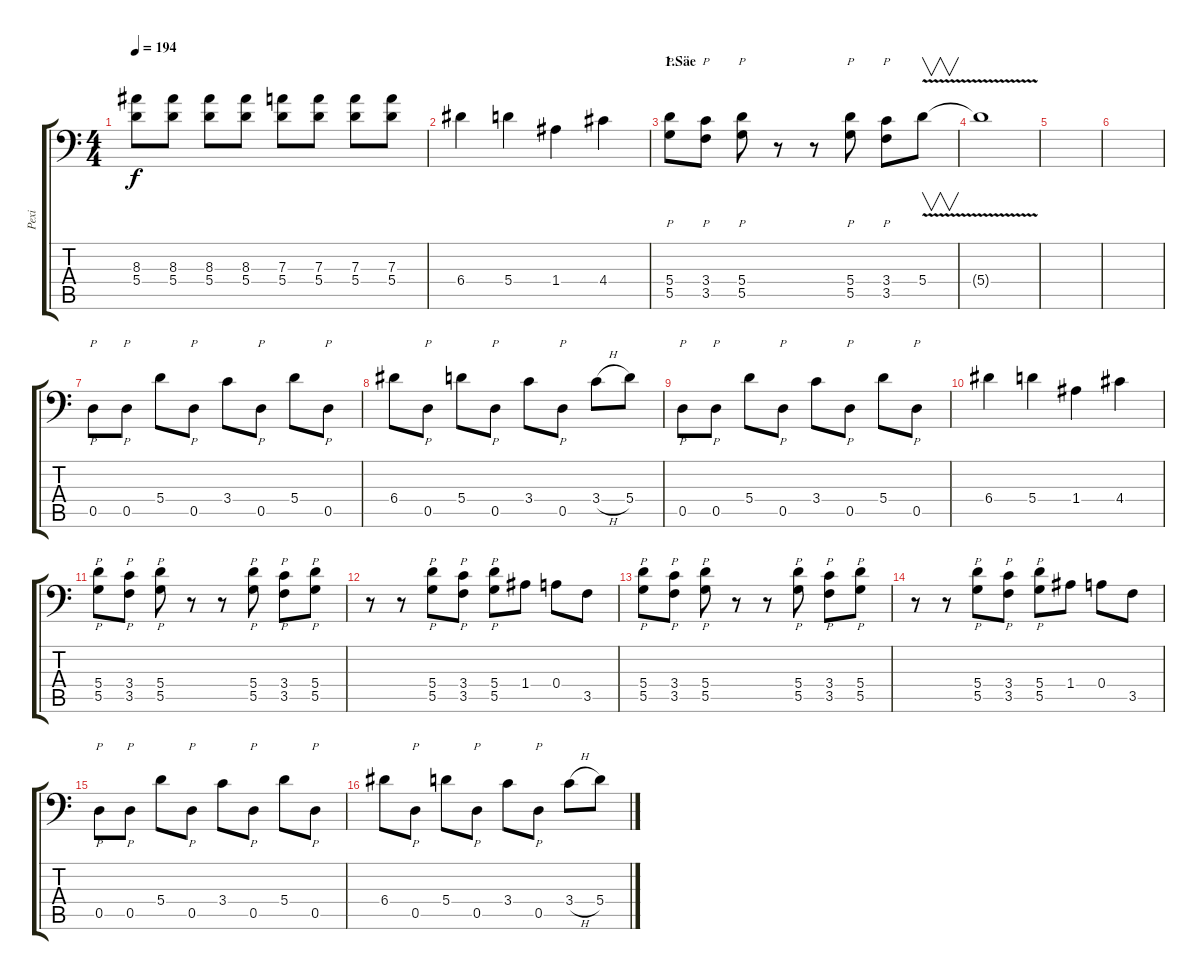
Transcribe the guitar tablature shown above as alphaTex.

\track ("Pexi" "Pexi") {instrument distortionguitar}
\staff {score tabs}
\tuning (B3 G3 D3 A2 D2 A1) {hide}
\ts (4 4)
\tempo 194
\clef f4
\ks c
(8.3 5.4).8{dy f} (8.3 5.4).8 (8.3 5.4).8 (8.3 5.4).8 (7.3 5.4).8 (7.3 5.4).8 (7.3 5.4).8 (7.3 5.4).8 |
6.4.4 5.4.4 1.4.4 4.4.4 |
\section ("" "1.Säe")
(5.4 5.5).8{p} (3.4 3.5).8{p} (5.4 5.5).8{p} r.8 r.8 (5.4 5.5).8{p} (3.4 3.5).8{p} 5.4{v}.8{v instrument guitarharmonics} |
5.4{t}.1 |
|
|
0.5.8{p instrument distortionguitar} 0.5.8{p} 5.4.8 0.5.8{p} 3.4.8 0.5.8{p} 5.4.8 0.5.8{p} |
6.4.8 0.5.8{p} 5.4.8 0.5.8{p} 3.4.8 0.5.8{p} 3.4{h}.8 5.4.8 |
0.5.8{p} 0.5.8{p} 5.4.8 0.5.8{p} 3.4.8 0.5.8{p} 5.4.8 0.5.8{p} |
6.4.4 5.4.4 1.4.4 4.4.4 |
(5.4 5.5).8{p} (3.4 3.5).8{p} (5.4 5.5).8{p} r.8 r.8 (5.4 5.5).8{p} (3.4 3.5).8{p} (5.4 5.5).8{p} |
r.8 r.8 (5.4 5.5).8{p} (3.4 3.5).8{p} (5.4 5.5).8{p} 1.4.8 0.4.8 3.5.8 |
(5.4 5.5).8{p} (3.4 3.5).8{p} (5.4 5.5).8{p} r.8 r.8 (5.4 5.5).8{p} (3.4 3.5).8{p} (5.4 5.5).8{p} |
r.8 r.8 (5.4 5.5).8{p} (3.4 3.5).8{p} (5.4 5.5).8{p} 1.4.8 0.4.8 3.5.8 |
0.5.8{p} 0.5.8{p} 5.4.8 0.5.8{p} 3.4.8 0.5.8{p} 5.4.8 0.5.8{p} |
6.4.8 0.5.8{p} 5.4.8 0.5.8{p} 3.4.8 0.5.8{p} 3.4{h}.8 5.4.8
